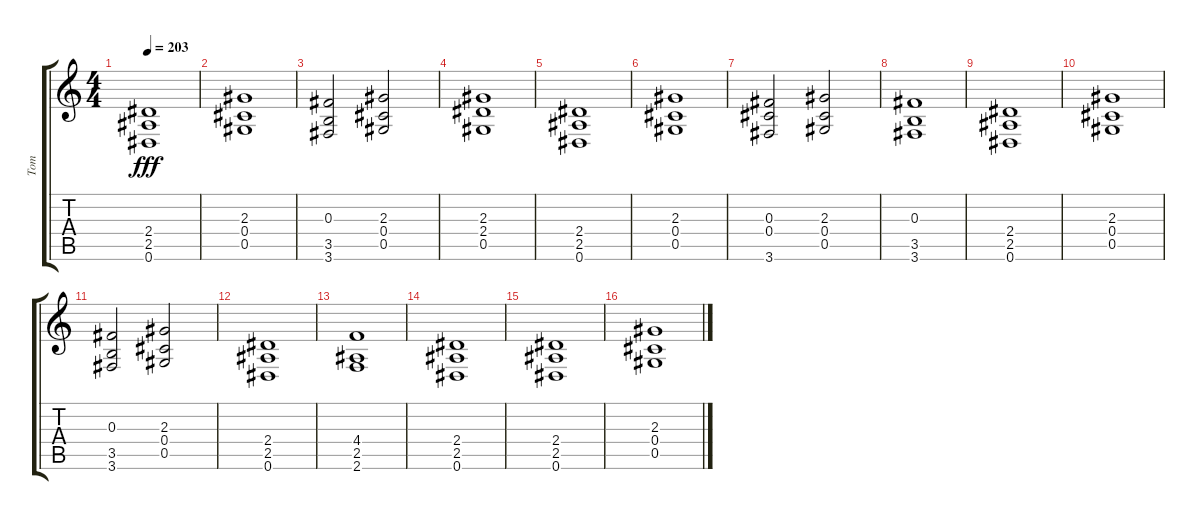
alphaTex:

\track ("Tom" "Tom") {instrument distortionguitar}
\staff {score tabs}
\tuning (Eb4 Bb3 Gb3 Db3 Ab2 Eb2) {hide}
\ts (4 4)
\tempo 203
\clef g2
\ks c
(2.4 2.5 0.6).1{dy fff} |
(2.3 0.4 0.5).1 |
(0.3 3.5 3.6).2 (2.3 0.4 0.5).2 |
(2.3 2.4 0.5).1 |
(2.4 2.5 0.6).1 |
(2.3 0.4 0.5).1 |
(0.3 0.4 3.6).2 (2.3 0.4 0.5).2 |
(0.3 3.5 3.6).1 |
(2.4 2.5 0.6).1 |
(2.3 0.4 0.5).1 |
(0.3 3.5 3.6).2 (2.3 0.4 0.5).2 |
(2.4 2.5 0.6).1 |
(4.4 2.5 2.6).1 |
(2.4 2.5 0.6).1 |
(2.4 2.5 0.6).1 |
(2.3 0.4 0.5).1
